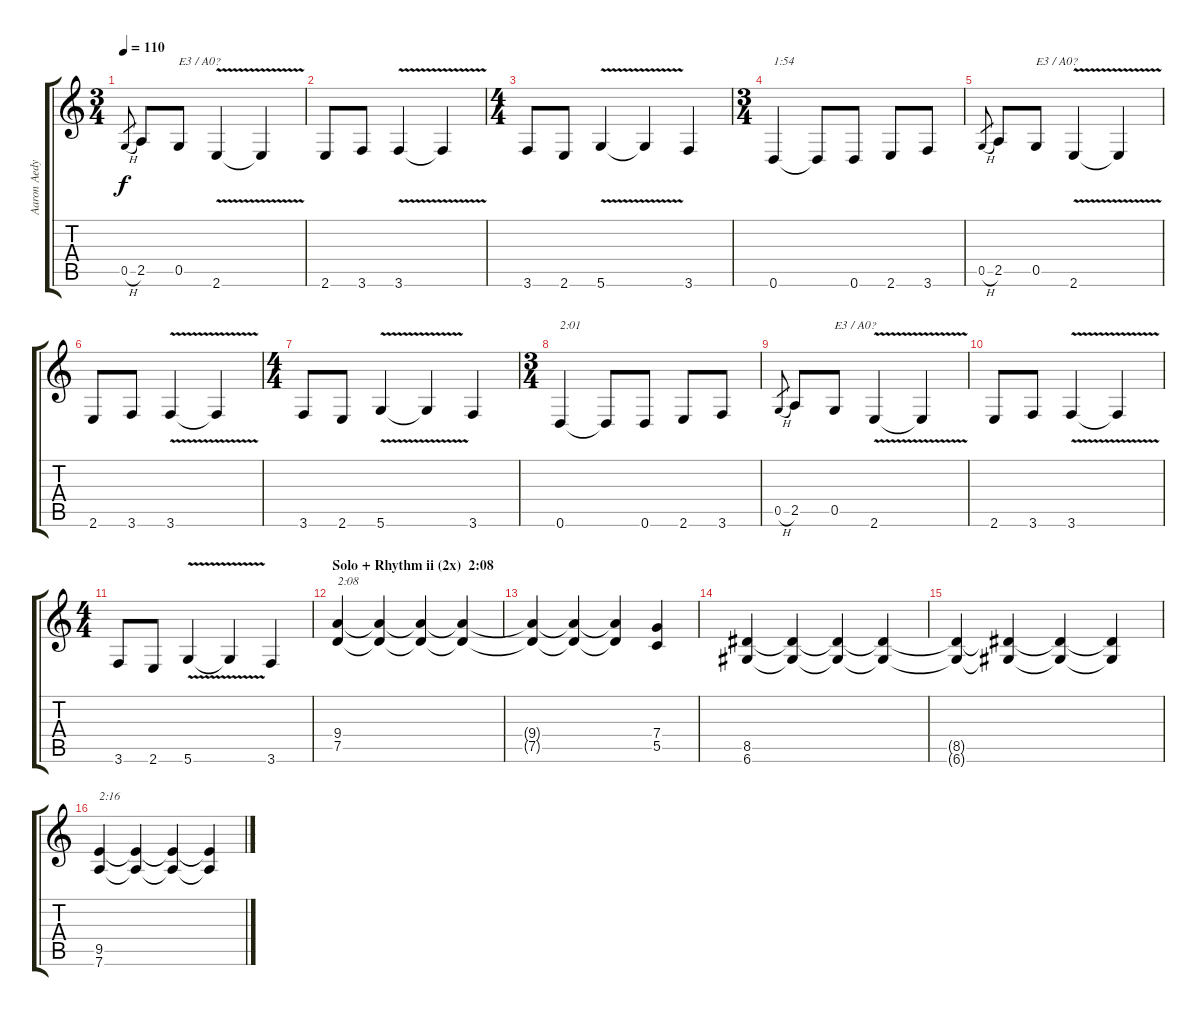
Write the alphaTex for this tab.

\track ("Aaron Aedy" "Aaron Aedy") {instrument overdrivenguitar}
\staff {score tabs}
\tuning (D4 A3 F3 C3 G2 D2) {hide}
\ts (3 4)
\tempo 110
\clef g2
\ks c
0.5{h}.8{gr dy f} 2.5.8 0.5.8{txt "E3 / A0?"} 2.6{v}.4 2.6{t}.4 |
2.6.8 3.6.8 3.6{v}.4 3.6{t}.4 |
\ts (4 4)
3.6.8 2.6.8 5.6{v}.4 5.6{t}.4 3.6.4 |
\ts (3 4)
0.6.4{txt "1:54"} 0.6{t}.8 0.6.8 2.6.8 3.6.8 |
0.5{h}.8{gr} 2.5.8 0.5.8{txt "E3 / A0?"} 2.6{v}.4 2.6{t}.4 |
2.6.8 3.6.8 3.6{v}.4 3.6{t}.4 |
\ts (4 4)
3.6.8 2.6.8 5.6{v}.4 5.6{t}.4 3.6.4 |
\ts (3 4)
0.6.4{txt "2:01"} 0.6{t}.8 0.6.8 2.6.8 3.6.8 |
0.5{h}.8{gr} 2.5.8 0.5.8{txt "E3 / A0?"} 2.6{v}.4 2.6{t}.4 |
2.6.8 3.6.8 3.6{v}.4 3.6{t}.4 |
\ts (4 4)
3.6.8 2.6.8 5.6{v}.4 5.6{t}.4 3.6.4 |
\section ("" "Solo + Rhythm ii (2x)  2:08")
(9.4 7.5).4{txt "2:08"} (9.4{t} 7.5{t}).4 (9.4{t} 7.5{t}).4 (9.4{t} 7.5{t}).4 |
(9.4{t} 7.5{t}).4 (9.4{t} 7.5{t}).4 (9.4{t} 7.5{t}).4 (7.4 5.5).4 |
(8.5 6.6).4 (8.5{t} 6.6{t}).4 (8.5{t} 6.6{t}).4 (8.5{t} 6.6{t}).4 |
(8.5{t} 6.6{t}).4 (8.5{t} 6.6{t}).4 (8.5{t} 6.6{t}).4 (8.5{t} 6.6{t}).4 |
(9.5 7.6).4{txt "2:16"} (9.5{t} 7.6{t}).4 (9.5{t} 7.6{t}).4 (9.5{t} 7.6{t}).4
